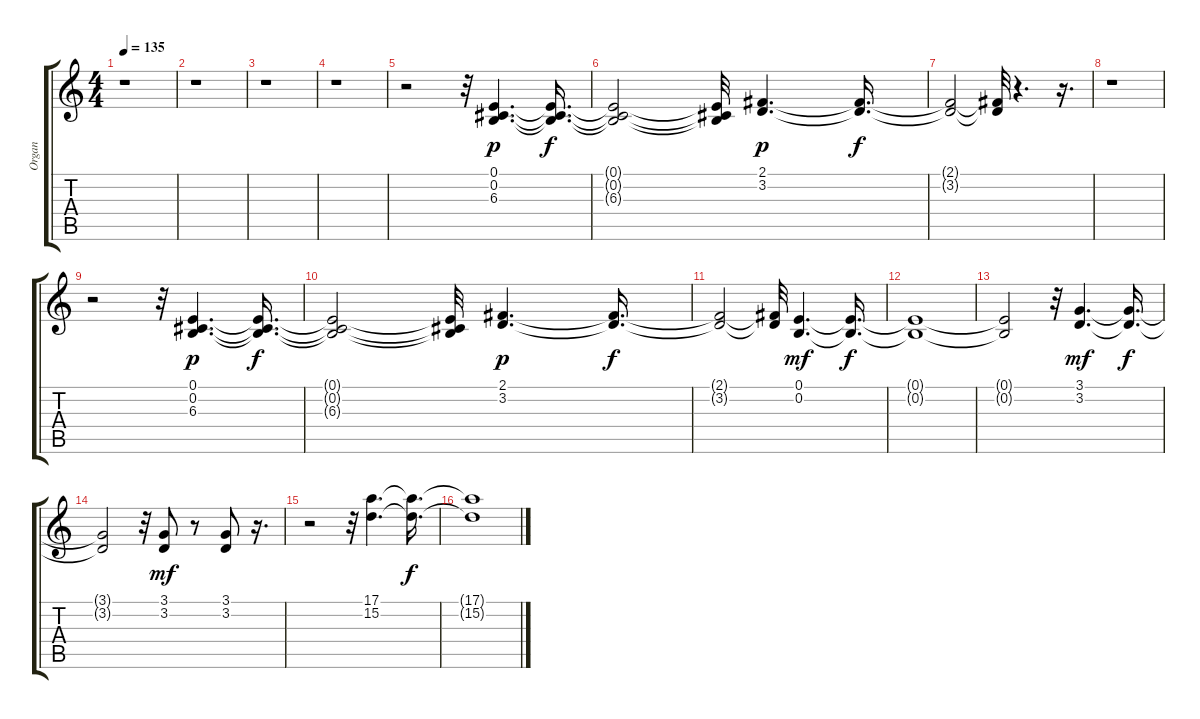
\track ("Organ" "Organ") {instrument percussiveorgan}
\staff {score tabs}
\tuning (E4 B3 G3 D3 A2 E2) {hide}
\ts (4 4)
\tempo 135
\clef g2
\ks c
r.1{dy f} |
r.1 |
r.1 |
r.1 |
r.2 r.32 (0.1 0.2 6.3).4{d dy p} (0.1{t} 0.2{t} 6.3{t}).16{d dy f} |
(0.1{t} 0.2{t} 6.3{t}).2 (0.1{t} 0.2{t} 6.3{t}).32 (2.1 3.2).4{d dy p} (2.1{t} 3.2{t}).16{d dy f} |
(2.1{t} 3.2{t}).2 (2.1{t} 3.2{t}).32 r.4{d} r.16{d} |
r.1 |
r.2 r.32 (0.1 0.2 6.3).4{d dy p} (0.1{t} 0.2{t} 6.3{t}).16{d dy f} |
(0.1{t} 0.2{t} 6.3{t}).2 (0.1{t} 0.2{t} 6.3{t}).32 (2.1 3.2).4{d dy p} (2.1{t} 3.2{t}).16{d dy f} |
(2.1{t} 3.2{t}).2 (2.1{t} 3.2{t}).32 (0.1 0.2).4{d dy mf} (0.1{t} 0.2{t}).16{d dy f} |
(0.1{t} 0.2{t}).1 |
(0.1{t} 0.2{t}).2 r.32 (3.1 3.2).4{d dy mf} (3.1{t} 3.2{t}).16{d dy f} |
(3.1{t} 3.2{t}).2 r.32 (3.1 3.2).8{dy mf} r.8 (3.1 3.2).8 r.16{d} |
r.2 r.32 (17.1 15.2).4{d} (17.1{t} 15.2{t}).16{d dy f} |
(17.1{t} 15.2{t}).1
